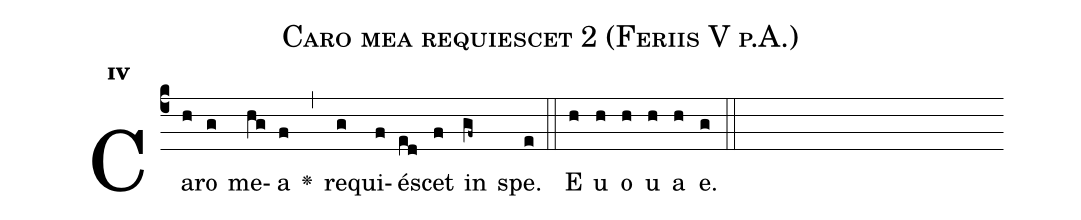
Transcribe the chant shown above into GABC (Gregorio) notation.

name:Caro mea requiescet 2 (Feriis V p.A.);
office-part:Antiphona;
mode:4;
%%
initial-style: 1;
name: Caro mea requiescet 2;
book: Antiphonae & Responsoria/Tomus III, p. 117;
occasion: In Feriis V;
office-part: Completorium Ant 1;
user-notes: ;
commentary: ;
annotation: 4g;
centering-scheme: english;
fontsize: 12;
font: OFLSortsMillGoudy;
height: 11;
width: 4.5;
%%
(c4)Ca(h)ro(g) me(hg)a(f) <v>\greheightstar</v>(,) re(g)qui(f)é(ed)scet(f) in(gf~) spe.(e) (::)
E(h) u(h) o(h) u(h) a(h) e.(g) (::)
